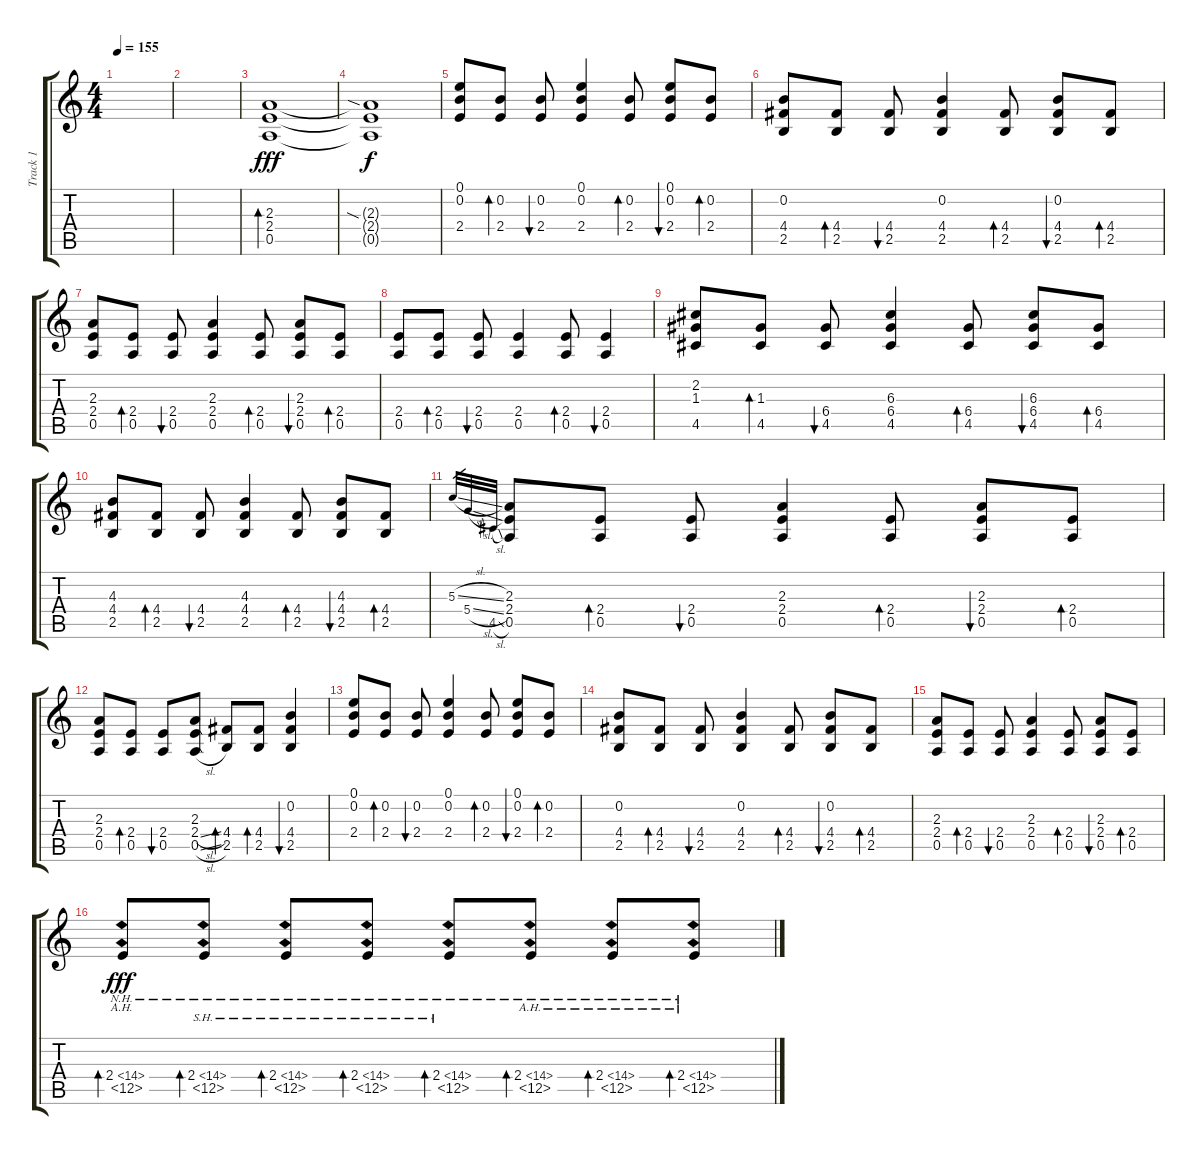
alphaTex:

\track ("Track 1" "Track 1") {instrument distortionguitar}
\staff {score tabs}
\tuning (E4 B3 G3 D3 A2 E2) {hide}
\ts (4 4)
\tempo 155
\clef g2
\ks c
|
|
(2.3 2.4 0.5).1{bd 480 dy fff} |
(2.3{sia t} 2.4{t} 0.5{t}).1{dy f} |
(0.1 0.2 2.4).8 (0.2 2.4).8{bd 60} (0.2 2.4).8{bu 60} (0.1 0.2 2.4).4 (0.2 2.4).8{bd 60} (0.1 0.2 2.4).8{bu 60} (0.2 2.4).8{bd 60} |
(0.2 4.4 2.5).8 (4.4 2.5).8{bd 60} (4.4 2.5).8{bu 60} (0.2 4.4 2.5).4 (4.4 2.5).8{bd 60} (0.2 4.4 2.5).8{bu 60} (4.4 2.5).8{bd 60} |
(2.3 2.4 0.5).8 (2.4 0.5).8{bd 60} (2.4 0.5).8{bu 60} (2.3 2.4 0.5).4 (2.4 0.5).8{bd 60} (2.3 2.4 0.5).8{bu 60} (2.4 0.5).8{bd 60} |
(2.4 0.5).8 (2.4 0.5).8{bd 60} (2.4 0.5).8{bu 60} (2.4 0.5).4 (2.4 0.5).8{bd 60} (2.4 0.5).4{bu 60} |
(2.2 1.3 4.5).8 (1.3 4.5).8{bd 60} (6.4 4.5).8{bu 60} (6.3 6.4 4.5).4 (6.4 4.5).8{bd 60} (6.3 6.4 4.5).8{bu 60} (6.4 4.5).8{bd 60} |
(4.3 4.4 2.5).8 (4.4 2.5).8{bd 60} (4.4 2.5).8{bu 60} (4.3 4.4 2.5).4 (4.4 2.5).8{bd 60} (4.3 4.4 2.5).8{bu 60} (4.4 2.5).8{bd 60} |
5.3{sl}.32{gr} 5.4{sl}.32{gr} 4.5{sl}.32{gr} (2.3 2.4 0.5).8 (2.4 0.5).8{bd 60} (2.4 0.5).8{bu 60} (2.3 2.4 0.5).4 (2.4 0.5).8{bd 60} (2.3 2.4 0.5).8{bu 60} (2.4 0.5).8{bd 60} |
(2.3 2.4 0.5).8 (2.4 0.5).8{bd 60} (2.4 0.5).8{bu 60} (2.3 2.4{sl} 0.5{sl}).8 (4.4 2.5).8{bd 60} (4.4 2.5).8{bd 60} (0.2 4.4 2.5).4{bu 60} |
(0.1 0.2 2.4).8 (0.2 2.4).8{bd 60} (0.2 2.4).8{bu 60} (0.1 0.2 2.4).4 (0.2 2.4).8{bd 60} (0.1 0.2 2.4).8{bu 60} (0.2 2.4).8{bd 60} |
(0.2 4.4 2.5).8 (4.4 2.5).8{bd 60} (4.4 2.5).8{bu 60} (0.2 4.4 2.5).4 (4.4 2.5).8{bd 60} (0.2 4.4 2.5).8{bu 60} (4.4 2.5).8{bd 60} |
(2.3 2.4 0.5).8 (2.4 0.5).8{bd 60} (2.4 0.5).8{bu 60} (2.3 2.4 0.5).4 (2.4 0.5).8{bd 60} (2.3 2.4 0.5).8{bu 60} (2.4 0.5).8{bd 60} |
(2.4{ah 12} 0.5{nh}).8{bd 60 dy fff volume 15} (2.4{sh 12} 0.5{nh}).8{bd 60} (2.4{sh 12} 0.5{nh}).8{bd 60} (2.4{sh 12} 0.5{nh}).8{bd 60} (2.4{sh 12} 0.5{nh}).8{bd 60} (2.4{ah 12} 0.5{nh}).8{bd 60} (2.4{ah 12} 0.5{nh}).8{bd 60} (2.4{ah 12} 0.5{nh}).8{bd 60}
